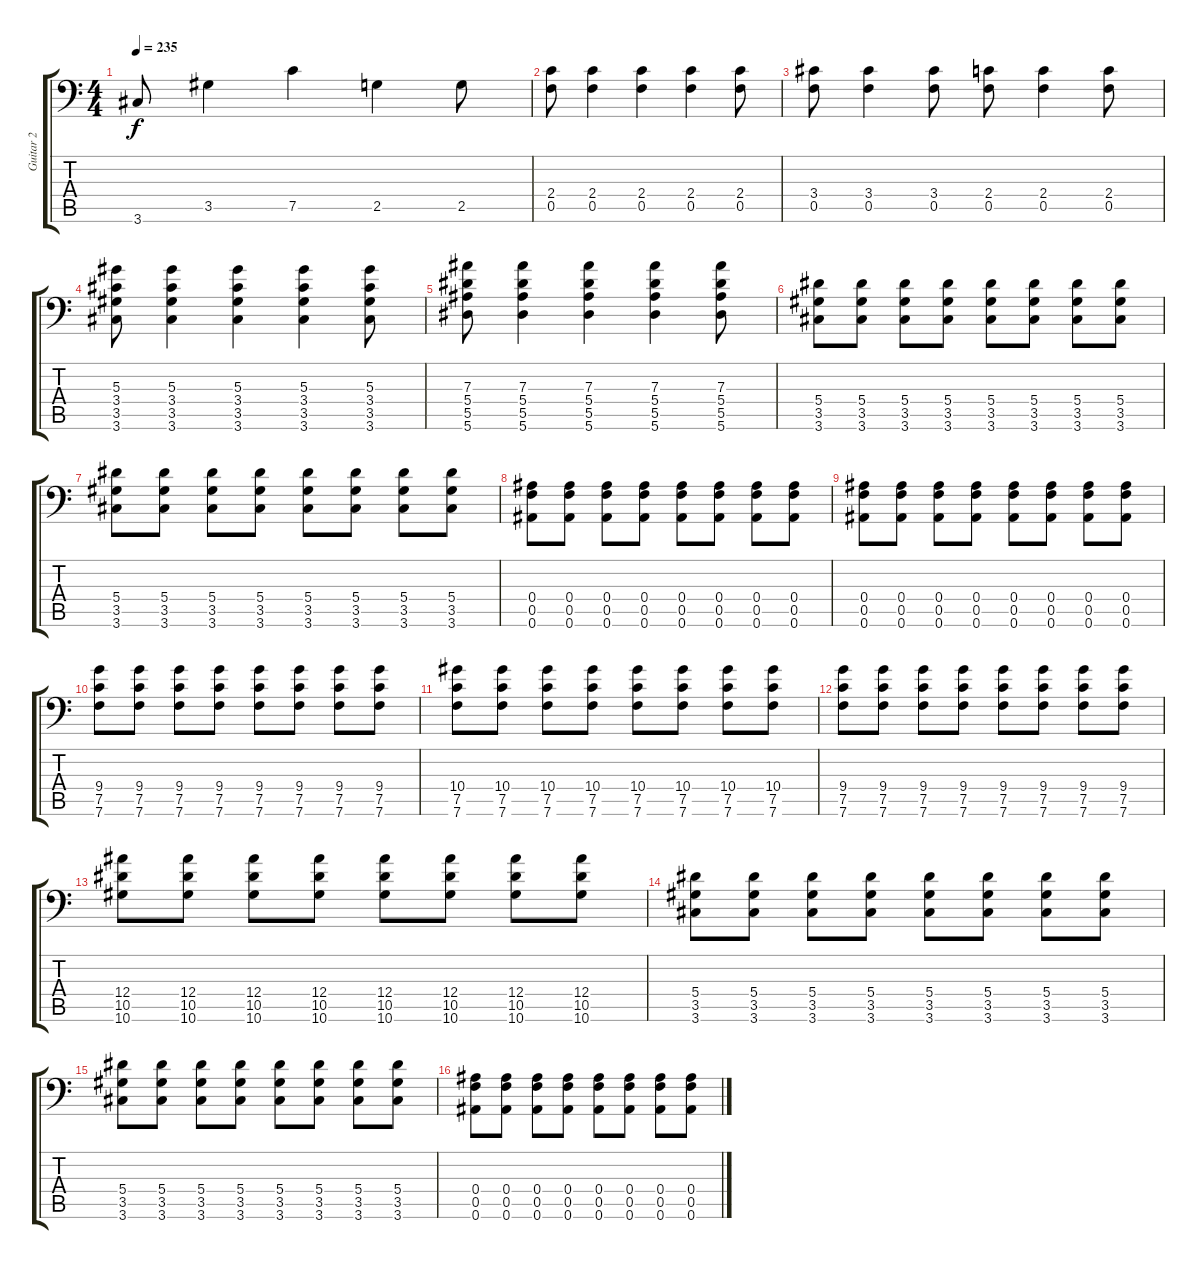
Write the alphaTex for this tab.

\track ("Guitar 2" "Guitar 2") {instrument distortionguitar}
\staff {score tabs}
\tuning (C4 G3 Eb3 Bb2 F2 Bb1) {hide}
\ts (4 4)
\tempo 235
\clef f4
\ks c
3.6.8{dy f} 3.5.4 7.5.4 2.5.4 2.5.8 |
(2.4 0.5).8 (2.4 0.5).4 (2.4 0.5).4 (2.4 0.5).4 (2.4 0.5).8 |
(3.4 0.5).8 (3.4 0.5).4 (3.4 0.5).8 (2.4 0.5).8 (2.4 0.5).4 (2.4 0.5).8 |
(5.3 3.4 3.5 3.6).8 (5.3 3.4 3.5 3.6).4 (5.3 3.4 3.5 3.6).4 (5.3 3.4 3.5 3.6).4 (5.3 3.4 3.5 3.6).8 |
(7.3 5.4 5.5 5.6).8 (7.3 5.4 5.5 5.6).4 (7.3 5.4 5.5 5.6).4 (7.3 5.4 5.5 5.6).4 (7.3 5.4 5.5 5.6).8 |
(5.4 3.5 3.6).8 (5.4 3.5 3.6).8 (5.4 3.5 3.6).8 (5.4 3.5 3.6).8 (5.4 3.5 3.6).8 (5.4 3.5 3.6).8 (5.4 3.5 3.6).8 (5.4 3.5 3.6).8 |
(5.4 3.5 3.6).8 (5.4 3.5 3.6).8 (5.4 3.5 3.6).8 (5.4 3.5 3.6).8 (5.4 3.5 3.6).8 (5.4 3.5 3.6).8 (5.4 3.5 3.6).8 (5.4 3.5 3.6).8 |
(0.4 0.5 0.6).8 (0.4 0.5 0.6).8 (0.4 0.5 0.6).8 (0.4 0.5 0.6).8 (0.4 0.5 0.6).8 (0.4 0.5 0.6).8 (0.4 0.5 0.6).8 (0.4 0.5 0.6).8 |
(0.4 0.5 0.6).8 (0.4 0.5 0.6).8 (0.4 0.5 0.6).8 (0.4 0.5 0.6).8 (0.4 0.5 0.6).8 (0.4 0.5 0.6).8 (0.4 0.5 0.6).8 (0.4 0.5 0.6).8 |
(9.4 7.5 7.6).8 (9.4 7.5 7.6).8 (9.4 7.5 7.6).8 (9.4 7.5 7.6).8 (9.4 7.5 7.6).8 (9.4 7.5 7.6).8 (9.4 7.5 7.6).8 (9.4 7.5 7.6).8 |
(10.4 7.5 7.6).8 (10.4 7.5 7.6).8 (10.4 7.5 7.6).8 (10.4 7.5 7.6).8 (10.4 7.5 7.6).8 (10.4 7.5 7.6).8 (10.4 7.5 7.6).8 (10.4 7.5 7.6).8 |
(9.4 7.5 7.6).8 (9.4 7.5 7.6).8 (9.4 7.5 7.6).8 (9.4 7.5 7.6).8 (9.4 7.5 7.6).8 (9.4 7.5 7.6).8 (9.4 7.5 7.6).8 (9.4 7.5 7.6).8 |
(12.4 10.5 10.6).8 (12.4 10.5 10.6).8 (12.4 10.5 10.6).8 (12.4 10.5 10.6).8 (12.4 10.5 10.6).8 (12.4 10.5 10.6).8 (12.4 10.5 10.6).8 (12.4 10.5 10.6).8 |
(5.4 3.5 3.6).8 (5.4 3.5 3.6).8 (5.4 3.5 3.6).8 (5.4 3.5 3.6).8 (5.4 3.5 3.6).8 (5.4 3.5 3.6).8 (5.4 3.5 3.6).8 (5.4 3.5 3.6).8 |
(5.4 3.5 3.6).8 (5.4 3.5 3.6).8 (5.4 3.5 3.6).8 (5.4 3.5 3.6).8 (5.4 3.5 3.6).8 (5.4 3.5 3.6).8 (5.4 3.5 3.6).8 (5.4 3.5 3.6).8 |
(0.4 0.5 0.6).8 (0.4 0.5 0.6).8 (0.4 0.5 0.6).8 (0.4 0.5 0.6).8 (0.4 0.5 0.6).8 (0.4 0.5 0.6).8 (0.4 0.5 0.6).8 (0.4 0.5 0.6).8
